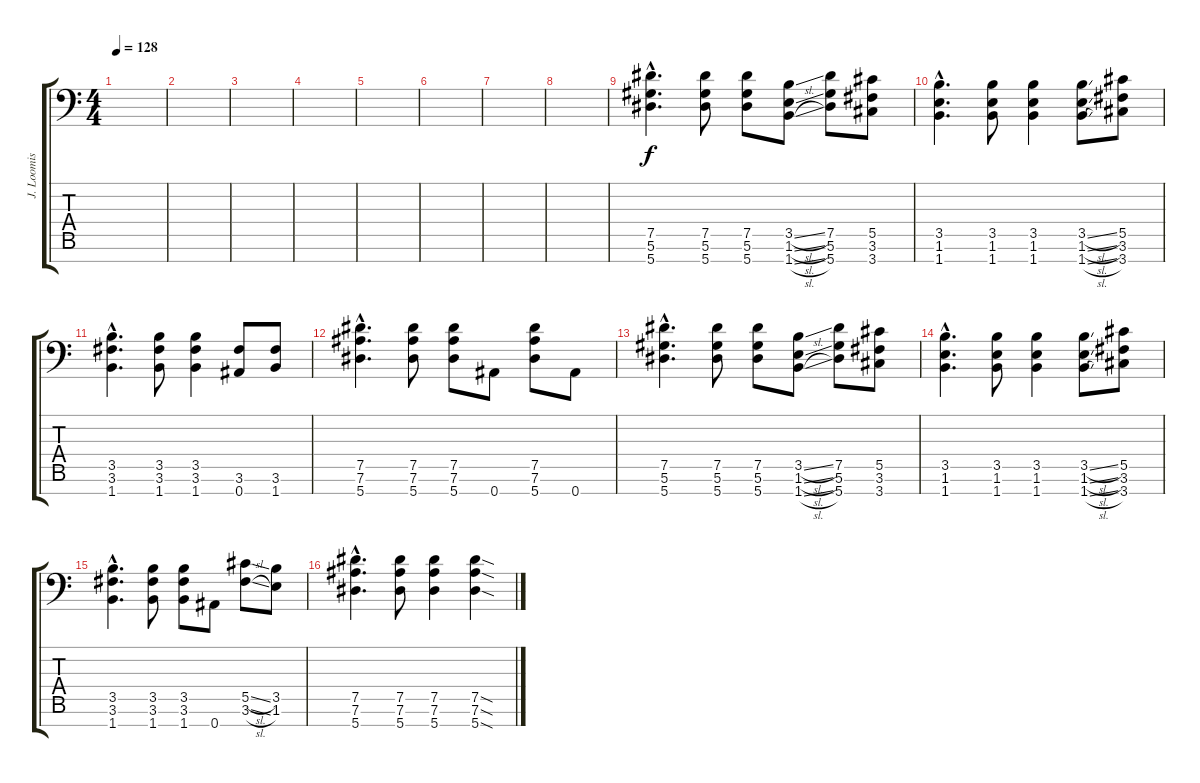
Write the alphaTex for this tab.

\track ("J. Loomis (Rythme)" "J. Loomis ") {instrument distortionguitar}
\staff {score tabs}
\tuning (Eb4 Bb3 Gb3 Db3 Ab2 Eb2 Bb1) {hide}
\ts (4 4)
\section ("" "")
\tempo 128
\clef f4
\ks c
|
|
|
|
|
|
|
|
\section ("" "")
(7.5{hac} 5.6{hac} 5.7{hac}).4{d} (7.5 5.6 5.7).8 (7.5 5.6 5.7).8 (3.5{sl} 1.6{sl} 1.7{sl}).8 (7.5 5.6 5.7).8 (5.5 3.6 3.7).8 |
(3.5{hac} 1.6{hac} 1.7{hac}).4{d} (3.5 1.6 1.7).8 (3.5 1.6 1.7).4 (3.5{sl} 1.6{sl} 1.7{sl}).8 (5.5 3.6 3.7).8 |
(3.5{hac} 3.6{hac} 1.7{hac}).4{d} (3.5 3.6 1.7).8 (3.5 3.6 1.7).4 (3.6 0.7).8 (3.6 1.7).8 |
(7.5{hac} 7.6{hac} 5.7{hac}).4{d} (7.5 7.6 5.7).8 (7.5 7.6 5.7).8 0.7.8 (7.5 7.6 5.7).8 0.7.8 |
(7.5{hac} 5.6{hac} 5.7{hac}).4{d} (7.5 5.6 5.7).8 (7.5 5.6 5.7).8 (3.5{sl} 1.6{sl} 1.7{sl}).8 (7.5 5.6 5.7).8 (5.5 3.6 3.7).8 |
(3.5{hac} 1.6{hac} 1.7{hac}).4{d} (3.5 1.6 1.7).8 (3.5 1.6 1.7).4 (3.5{sl} 1.6{sl} 1.7{sl}).8 (5.5 3.6 3.7).8 |
(3.5{hac} 3.6{hac} 1.7{hac}).4{d} (3.5 3.6 1.7).8 (3.5 3.6 1.7).8 0.7.8 (5.5{sl} 3.6{sl}).8 (3.5 1.6).8 |
(7.5{hac} 7.6{hac} 5.7{hac}).4{d} (7.5 7.6 5.7).8 (7.5 7.6 5.7).4 (7.5{sod} 7.6{sod} 5.7{sod}).4
